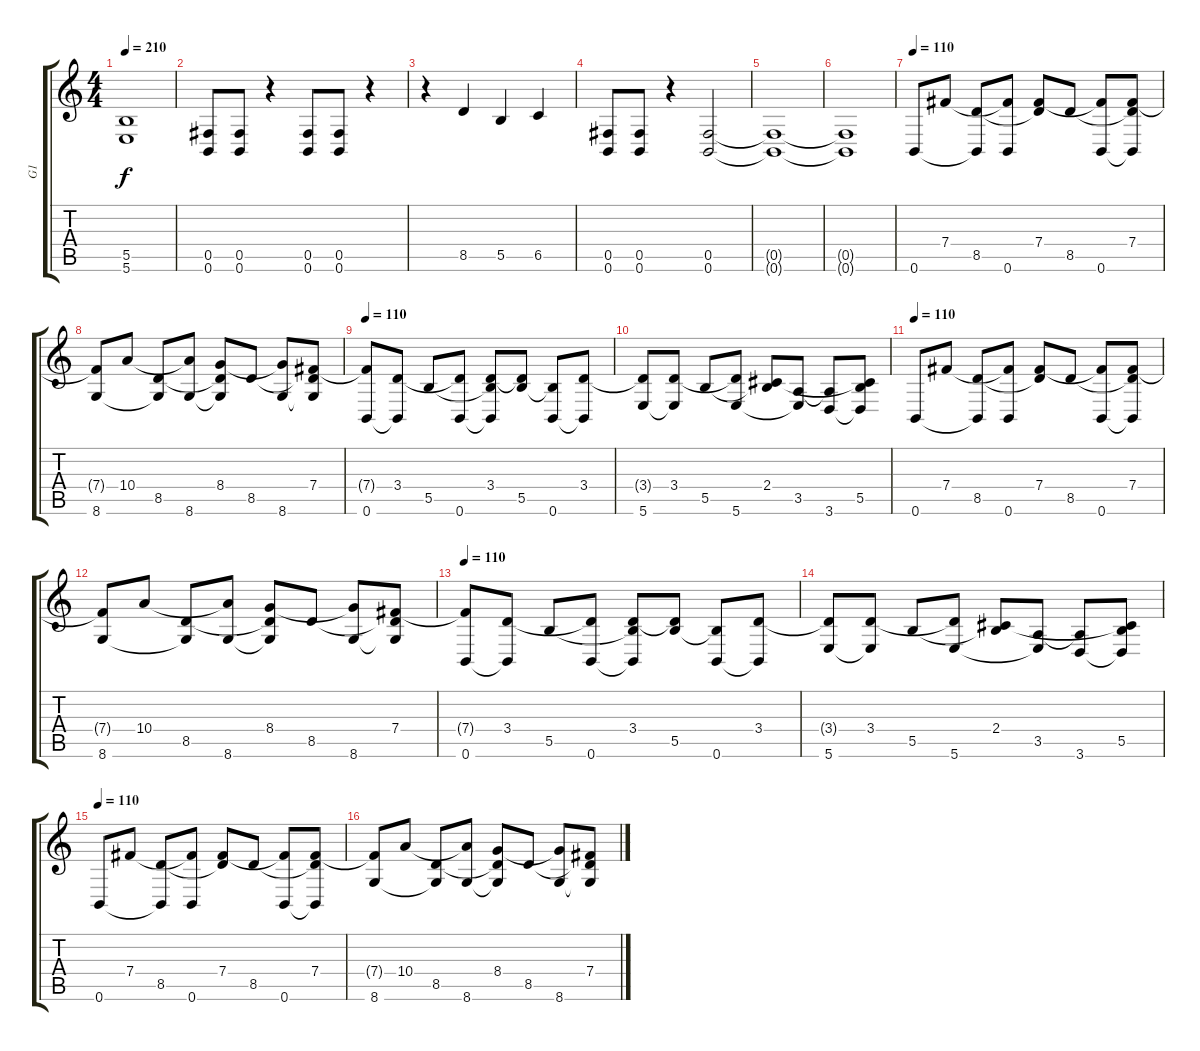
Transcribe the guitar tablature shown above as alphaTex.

\track ("G1" "G1") {instrument distortionguitar}
\staff {score tabs}
\tuning (Db4 Ab3 E3 B2 Gb2 B1) {hide}
\ts (4 4)
\tempo 210
\clef g2
\ks c
(5.5 5.6).1{dy f} |
(0.5 0.6).8 (0.5 0.6).8 r.4 (0.5 0.6).8 (0.5 0.6).8 r.4 |
r.4 8.5.4 5.5.4 6.5.4 |
(0.5 0.6).8 (0.5 0.6).8 r.4 (0.5 0.6).2 |
(0.5{t} 0.6{t}).1 |
(0.5{t} 0.6{t}).1 |
\tempo 110
0.6.8{instrument electricguitarclean} 7.4.8 (8.5 0.6{t}).8 (7.4{t} 0.6).8 (7.4 8.5{t}).8 8.5.8 (7.4{t} 0.6).8 (7.4 8.5{t} 0.6{t}).8 |
(7.4{t} 8.6).8 10.4.8 (8.5 8.6{t}).8 (10.4{t} 8.6).8 (8.4 8.5{t} 8.6{t}).8 8.5.8 (8.4{t} 8.6).8 (7.4 8.5{t} 8.6{t}).8 |
\tempo 110
(7.4{t} 0.6).8{instrument electricguitarclean} (3.4 0.6{t}).8 5.5.8 (3.4{t} 0.6).8 (3.4 5.5{t} 0.6{t}).8 (3.4{t} 5.5).8 (5.5{t} 0.6).8 (3.4 0.6{t}).8 |
(3.4{t} 5.6).8 (3.4 5.6{t}).8 5.5.8 (3.4{t} 5.6).8 (2.4 5.5{t}).8 (3.5 5.6{t}).8 (3.5{t} 3.6).8 (2.4{t} 5.5 3.6{t}).8 |
\tempo 110
0.6.8{instrument electricguitarclean} 7.4.8 (8.5 0.6{t}).8 (7.4{t} 0.6).8 (7.4 8.5{t}).8 8.5.8 (7.4{t} 0.6).8 (7.4 8.5{t} 0.6{t}).8 |
(7.4{t} 8.6).8 10.4.8 (8.5 8.6{t}).8 (10.4{t} 8.6).8 (8.4 8.5{t} 8.6{t}).8 8.5.8 (8.4{t} 8.6).8 (7.4 8.5{t} 8.6{t}).8 |
\tempo 110
(7.4{t} 0.6).8{instrument electricguitarclean} (3.4 0.6{t}).8 5.5.8 (3.4{t} 0.6).8 (3.4 5.5{t} 0.6{t}).8 (3.4{t} 5.5).8 (5.5{t} 0.6).8 (3.4 0.6{t}).8 |
(3.4{t} 5.6).8 (3.4 5.6{t}).8 5.5.8 (3.4{t} 5.6).8 (2.4 5.5{t}).8 (3.5 5.6{t}).8 (3.5{t} 3.6).8 (2.4{t} 5.5 3.6{t}).8 |
\tempo 110
0.6.8{instrument electricguitarclean} 7.4.8 (8.5 0.6{t}).8 (7.4{t} 0.6).8 (7.4 8.5{t}).8 8.5.8 (7.4{t} 0.6).8 (7.4 8.5{t} 0.6{t}).8 |
(7.4{t} 8.6).8 10.4.8 (8.5 8.6{t}).8 (10.4{t} 8.6).8 (8.4 8.5{t} 8.6{t}).8 8.5.8 (8.4{t} 8.6).8 (7.4 8.5{t} 8.6{t}).8
